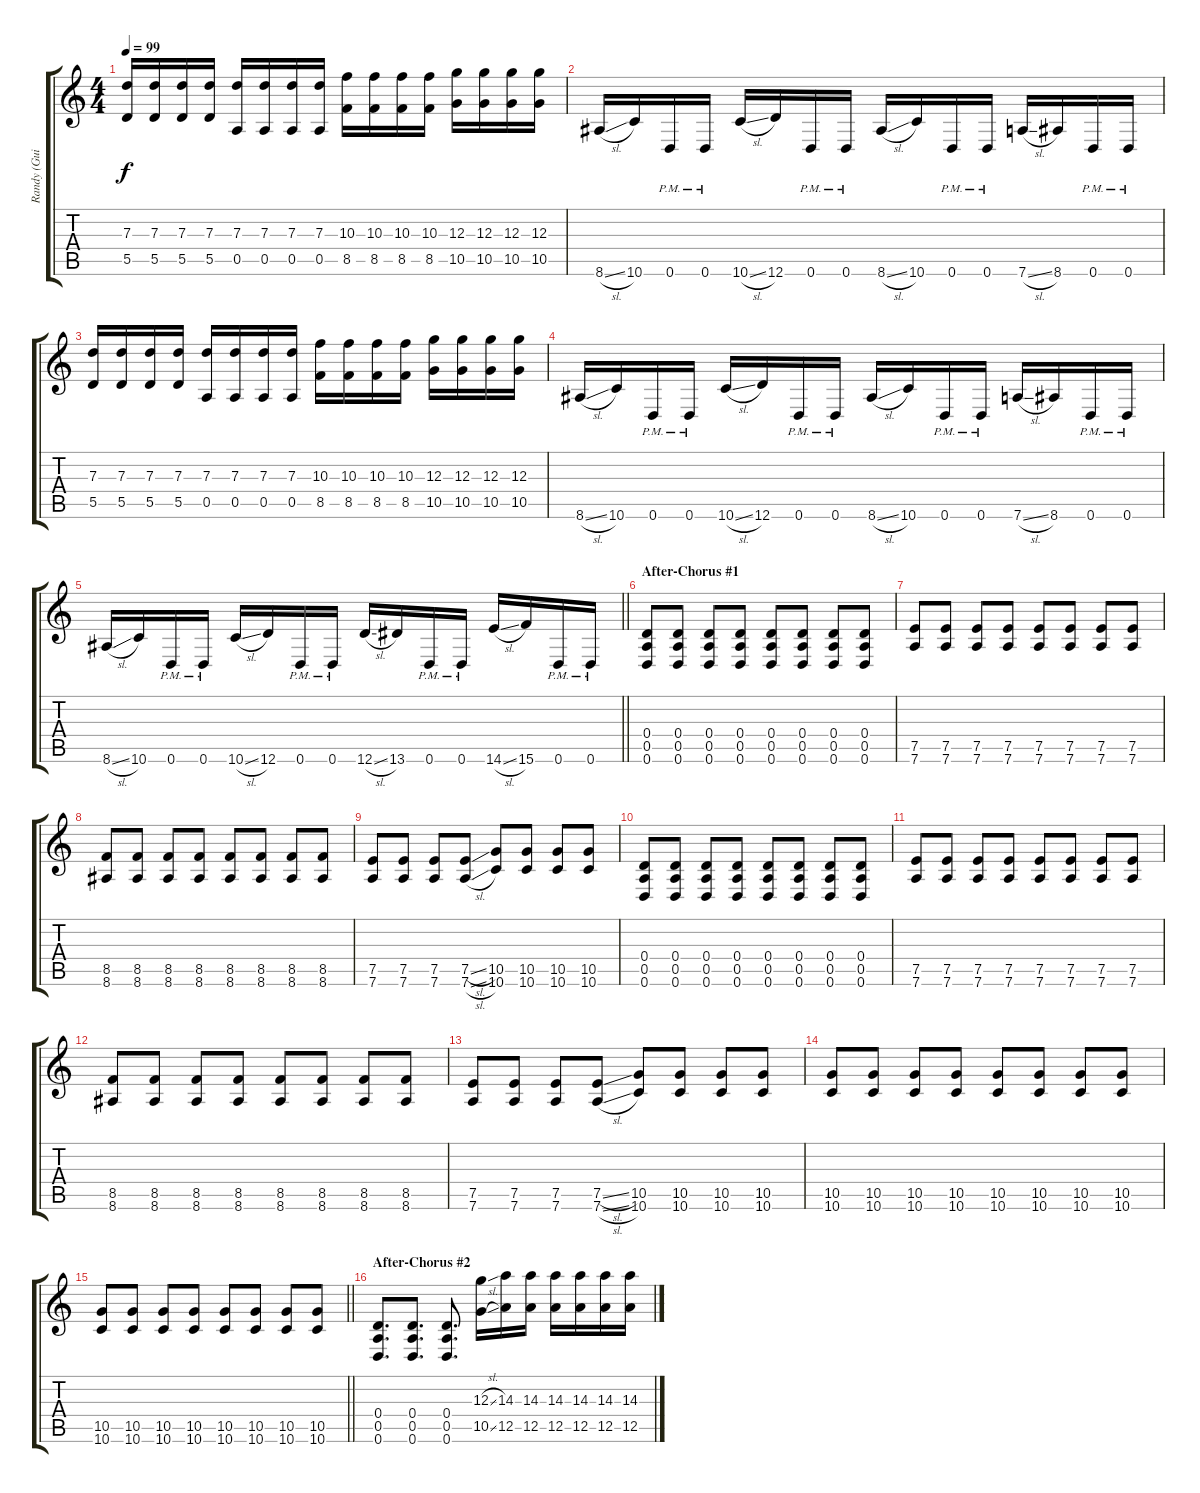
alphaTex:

\track ("Randy (Guitar)" "Randy (Gui") {instrument overdrivenguitar bank 1}
\staff {score tabs}
\tuning (E4 B3 G3 D3 A2 D2) {hide}
\ts (4 4)
\tempo 99
\clef g2
\ks c
(7.3 5.5).16{dy f} (7.3 5.5).16 (7.3 5.5).16 (7.3 5.5).16 (7.3 0.5).16 (7.3 0.5).16 (7.3 0.5).16 (7.3 0.5).16 (10.3 8.5).16 (10.3 8.5).16 (10.3 8.5).16 (10.3 8.5).16 (12.3 10.5).16 (12.3 10.5).16 (12.3 10.5).16 (12.3 10.5).16 |
8.6{sl}.16 10.6.16 0.6{pm}.16 0.6{pm}.16 10.6{sl}.16 12.6.16 0.6{pm}.16 0.6{pm}.16 8.6{sl}.16 10.6.16 0.6{pm}.16 0.6{pm}.16 7.6{sl}.16 8.6.16 0.6{pm}.16 0.6{pm}.16 |
(7.3 5.5).16 (7.3 5.5).16 (7.3 5.5).16 (7.3 5.5).16 (7.3 0.5).16 (7.3 0.5).16 (7.3 0.5).16 (7.3 0.5).16 (10.3 8.5).16 (10.3 8.5).16 (10.3 8.5).16 (10.3 8.5).16 (12.3 10.5).16 (12.3 10.5).16 (12.3 10.5).16 (12.3 10.5).16 |
8.6{sl}.16 10.6.16 0.6{pm}.16 0.6{pm}.16 10.6{sl}.16 12.6.16 0.6{pm}.16 0.6{pm}.16 8.6{sl}.16 10.6.16 0.6{pm}.16 0.6{pm}.16 7.6{sl}.16 8.6.16 0.6{pm}.16 0.6{pm}.16 |
\barLineRight lightlight
8.6{sl}.16 10.6.16 0.6{pm}.16 0.6{pm}.16 10.6{sl}.16 12.6.16 0.6{pm}.16 0.6{pm}.16 12.6{sl}.16 13.6.16 0.6{pm}.16 0.6{pm}.16 14.6{sl}.16 15.6.16 0.6{pm}.16 0.6{pm}.16 |
\section ("" "After-Chorus #1")
(0.4 0.5 0.6).8 (0.4 0.5 0.6).8 (0.4 0.5 0.6).8 (0.4 0.5 0.6).8 (0.4 0.5 0.6).8 (0.4 0.5 0.6).8 (0.4 0.5 0.6).8 (0.4 0.5 0.6).8 |
(7.5 7.6).8 (7.5 7.6).8 (7.5 7.6).8 (7.5 7.6).8 (7.5 7.6).8 (7.5 7.6).8 (7.5 7.6).8 (7.5 7.6).8 |
(8.5 8.6).8 (8.5 8.6).8 (8.5 8.6).8 (8.5 8.6).8 (8.5 8.6).8 (8.5 8.6).8 (8.5 8.6).8 (8.5 8.6).8 |
(7.5 7.6).8 (7.5 7.6).8 (7.5 7.6).8 (7.5{sl} 7.6{sl}).8 (10.5 10.6).8 (10.5 10.6).8 (10.5 10.6).8 (10.5 10.6).8 |
(0.4 0.5 0.6).8 (0.4 0.5 0.6).8 (0.4 0.5 0.6).8 (0.4 0.5 0.6).8 (0.4 0.5 0.6).8 (0.4 0.5 0.6).8 (0.4 0.5 0.6).8 (0.4 0.5 0.6).8 |
(7.5 7.6).8 (7.5 7.6).8 (7.5 7.6).8 (7.5 7.6).8 (7.5 7.6).8 (7.5 7.6).8 (7.5 7.6).8 (7.5 7.6).8 |
(8.5 8.6).8 (8.5 8.6).8 (8.5 8.6).8 (8.5 8.6).8 (8.5 8.6).8 (8.5 8.6).8 (8.5 8.6).8 (8.5 8.6).8 |
(7.5 7.6).8 (7.5 7.6).8 (7.5 7.6).8 (7.5{sl} 7.6{sl}).8 (10.5 10.6).8 (10.5 10.6).8 (10.5 10.6).8 (10.5 10.6).8 |
(10.5 10.6).8 (10.5 10.6).8 (10.5 10.6).8 (10.5 10.6).8 (10.5 10.6).8 (10.5 10.6).8 (10.5 10.6).8 (10.5 10.6).8 |
\barLineRight lightlight
(10.5 10.6).8 (10.5 10.6).8 (10.5 10.6).8 (10.5 10.6).8 (10.5 10.6).8 (10.5 10.6).8 (10.5 10.6).8 (10.5 10.6).8 |
\section ("" "After-Chorus #2")
(0.4 0.5 0.6).8{d} (0.4 0.5 0.6).8{d} (0.4 0.5 0.6).8{d} (12.3{sl} 10.5{sl}).16 (14.3 12.5).16 (14.3 12.5).16 (14.3 12.5).16 (14.3 12.5).16 (14.3 12.5).16 (14.3 12.5).16
